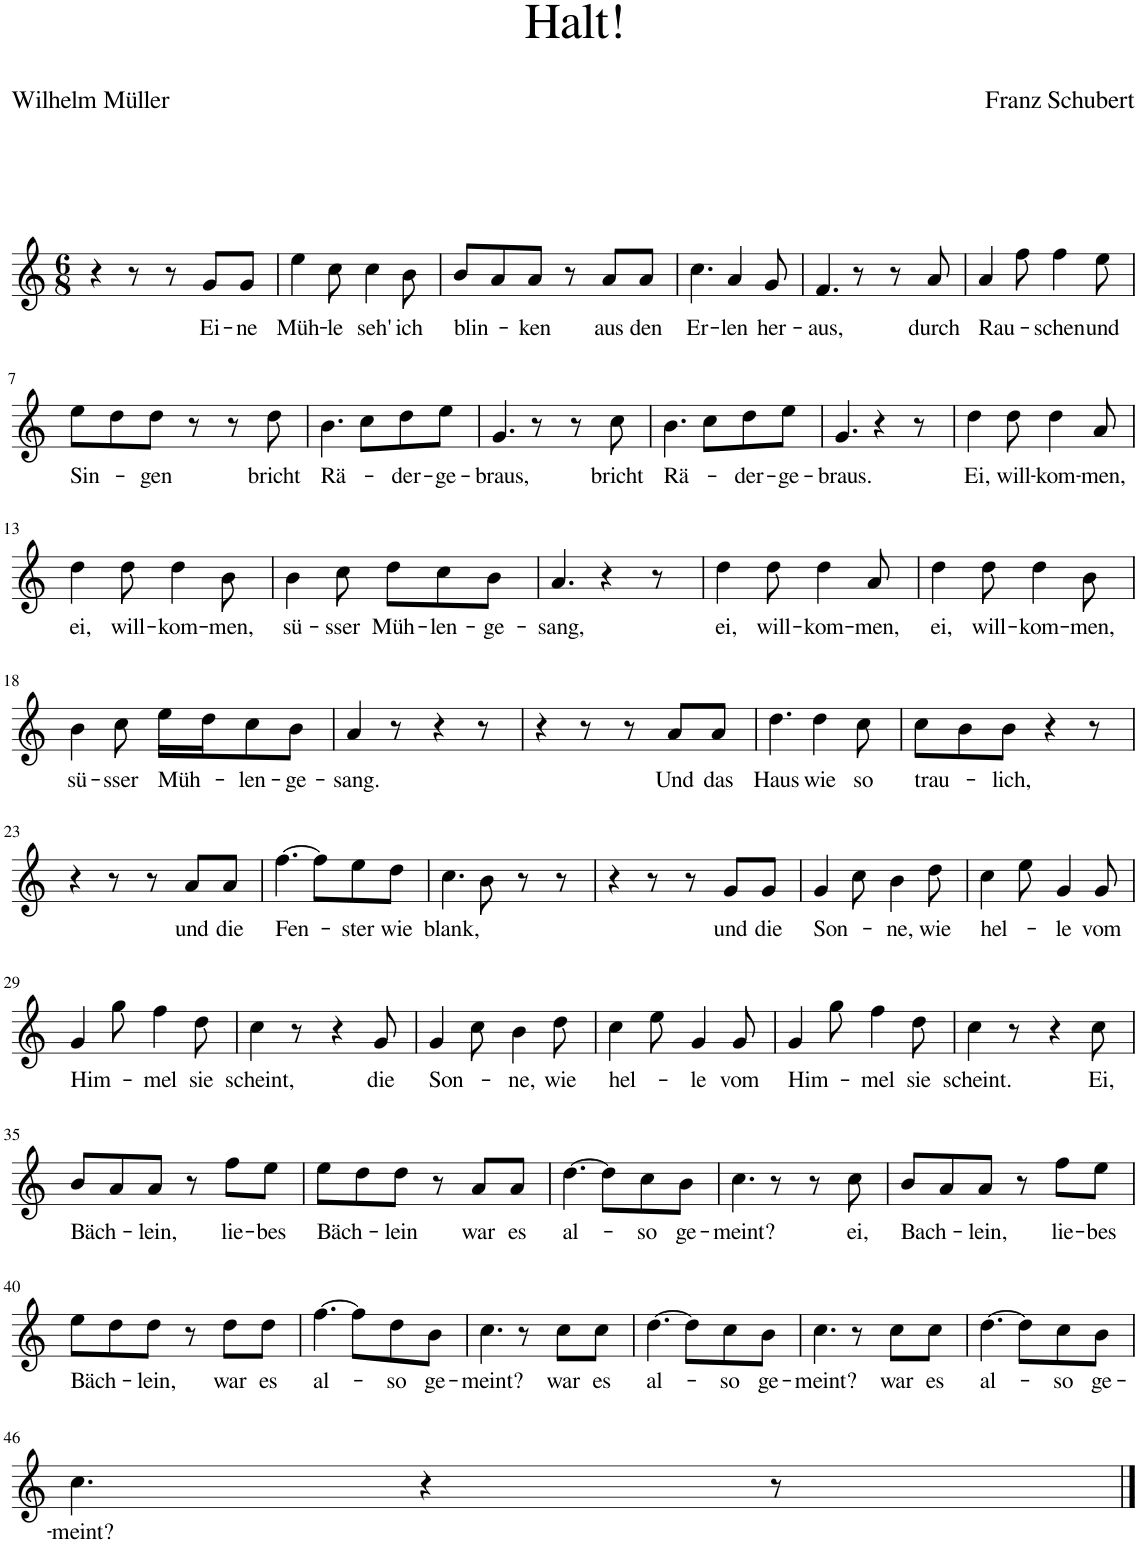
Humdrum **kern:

**kern	**text
*part1	*part1
*staff1	*staff1
*I"Piano	*
*I'Pno	*
*clefG2	*
*k[]	*
*M6/8	*
=1	=1
4r	.
8r	.
8r	.
!	!LO:LY:b
8g/L	Ei-
!	!LO:LY:b
8g/J	-ne
=2	=2
!	!LO:LY:b
4ee\	Müh-
!	!LO:LY:b
8cc\	-le
!	!LO:LY:b
4cc\	seh'
!	!LO:LY:b
8b\	ich
=3	=3
!	!LO:LY:b
8b/L	blin-
8a/	.
!	!LO:LY:b
8a/J	-ken
8r	.
!	!LO:LY:b
8a/L	aus
!	!LO:LY:b
8a/J	den
=4	=4
!	!LO:LY:b
4.cc\	Er-
!	!LO:LY:b
4a/	-len
!	!LO:LY:b
8g/	her-
=5	=5
!	!LO:LY:b
4.f/	-aus,
8r	.
8r	.
!	!LO:LY:b
8a/	durch
=6	=6
!	!LO:LY:b
4a/	Rau-
8ff\	.
!	!LO:LY:b
4ff\	-schen
!	!LO:LY:b
8ee\	und
!!LO:LB:g=z
=7	=7
!	!LO:LY:b
8ee\L	Sin-
8dd\	.
!	!LO:LY:b
8dd\J	-gen
8r	.
8r	.
!	!LO:LY:b
8dd\	bricht
=8	=8
!	!LO:LY:b
4.b\	Rä-
8cc\L	.
!	!LO:LY:b
8dd\	-der-
!	!LO:LY:b
8ee\J	-ge-
=9	=9
!	!LO:LY:b
4.g/	-braus,
8r	.
8r	.
!	!LO:LY:b
8cc\	bricht
=10	=10
!	!LO:LY:b
4.b\	Rä-
8cc\L	.
!	!LO:LY:b
8dd\	-der-
!	!LO:LY:b
8ee\J	-ge-
=11	=11
!	!LO:LY:b
4.g/	-braus.
4r	.
8r	.
=12	=12
!	!LO:LY:b
4dd\	Ei,
!	!LO:LY:b
8dd\	will-
!	!LO:LY:b
4dd\	-kom-
!	!LO:LY:b
8a/	-men,
!!LO:LB:g=z
=13	=13
!	!LO:LY:b
4dd\	ei,
!	!LO:LY:b
8dd\	will-
!	!LO:LY:b
4dd\	-kom-
!	!LO:LY:b
8b\	-men,
=14	=14
!	!LO:LY:b
4b\	sü-
!	!LO:LY:b
8cc\	-sser
!	!LO:LY:b
8dd\L	Müh-
!	!LO:LY:b
8cc\	-len-
!	!LO:LY:b
8b\J	-ge-
=15	=15
!	!LO:LY:b
4.a/	-sang,
4r	.
8r	.
=16	=16
!	!LO:LY:b
4dd\	ei,
!	!LO:LY:b
8dd\	will-
!	!LO:LY:b
4dd\	-kom-
!	!LO:LY:b
8a/	-men,
=17	=17
!	!LO:LY:b
4dd\	ei,
!	!LO:LY:b
8dd\	will-
!	!LO:LY:b
4dd\	-kom-
!	!LO:LY:b
8b\	-men,
!!LO:LB:g=z
=18	=18
!	!LO:LY:b
4b\	sü-
!	!LO:LY:b
8cc\	-sser
!	!LO:LY:b
16ee\LL	Müh-
16dd\J	.
!	!LO:LY:b
8cc\	-len-
!	!LO:LY:b
8b\J	-ge-
=19	=19
!	!LO:LY:b
4a/	-sang.
8r	.
4r	.
8r	.
=20	=20
4r	.
8r	.
8r	.
!	!LO:LY:b
8a/L	Und
!	!LO:LY:b
8a/J	das
=21	=21
!	!LO:LY:b
4.dd\	Haus
!	!LO:LY:b
4dd\	wie
!	!LO:LY:b
8cc\	so
=22	=22
!	!LO:LY:b
8cc\L	trau-
8b\	.
!	!LO:LY:b
8b\J	-lich,
4r	.
8r	.
!!LO:LB:g=z
=23	=23
4r	.
8r	.
8r	.
!	!LO:LY:b
8a/L	und
!	!LO:LY:b
8a/J	die
=24	=24
!	!LO:LY:b
[4.ff\	Fen-
8ff\L]	.
!	!LO:LY:b
8ee\	-ster
!	!LO:LY:b
8dd\J	wie
=25	=25
!	!LO:LY:b
4.cc\	blank,
8b\	.
8r	.
8r	.
=26	=26
4r	.
8r	.
8r	.
!	!LO:LY:b
8g/L	und
!	!LO:LY:b
8g/J	die
=27	=27
!	!LO:LY:b
4g/	Son-
8cc\	.
!	!LO:LY:b
4b\	-ne,
!	!LO:LY:b
8dd\	wie
=28	=28
!	!LO:LY:b
4cc\	hel-
8ee\	.
!	!LO:LY:b
4g/	-le
!	!LO:LY:b
8g/	vom
!!LO:LB:g=z
=29	=29
!	!LO:LY:b
4g/	Him-
8gg\	.
!	!LO:LY:b
4ff\	-mel
!	!LO:LY:b
8dd\	sie
=30	=30
!	!LO:LY:b
4cc\	scheint,
8r	.
4r	.
!	!LO:LY:b
8g/	die
=31	=31
!	!LO:LY:b
4g/	Son-
8cc\	.
!	!LO:LY:b
4b\	-ne,
!	!LO:LY:b
8dd\	wie
=32	=32
!	!LO:LY:b
4cc\	hel-
8ee\	.
!	!LO:LY:b
4g/	-le
!	!LO:LY:b
8g/	vom
=33	=33
!	!LO:LY:b
4g/	Him-
8gg\	.
!	!LO:LY:b
4ff\	-mel
!	!LO:LY:b
8dd\	sie
=34	=34
!	!LO:LY:b
4cc\	scheint.
8r	.
4r	.
!	!LO:LY:b
8cc\	Ei,
!!LO:LB:g=z
=35	=35
!	!LO:LY:b
8b/L	Bäch-
8a/	.
!	!LO:LY:b
8a/J	-lein,
8r	.
!	!LO:LY:b
8ff\L	lie-
!	!LO:LY:b
8ee\J	-bes
=36	=36
!	!LO:LY:b
8ee\L	Bäch-
8dd\	.
!	!LO:LY:b
8dd\J	-lein
8r	.
!	!LO:LY:b
8a/L	war
!	!LO:LY:b
8a/J	es
=37	=37
!	!LO:LY:b
[4.dd\	al-
8dd\L]	.
!	!LO:LY:b
8cc\	-so
!	!LO:LY:b
8b\J	ge-
=38	=38
!	!LO:LY:b
4.cc\	-meint?
8r	.
8r	.
!	!LO:LY:b
8cc\	ei,
=39	=39
!	!LO:LY:b
8b/L	Bach-
8a/	.
!	!LO:LY:b
8a/J	-lein,
8r	.
!	!LO:LY:b
8ff\L	lie-
!	!LO:LY:b
8ee\J	-bes
!!LO:LB:g=z
=40	=40
!	!LO:LY:b
8ee\L	Bäch-
8dd\	.
!	!LO:LY:b
8dd\J	-lein,
8r	.
!	!LO:LY:b
8dd\L	war
!	!LO:LY:b
8dd\J	es
=41	=41
!	!LO:LY:b
[4.ff\	al-
8ff\L]	.
!	!LO:LY:b
8dd\	-so
!	!LO:LY:b
8b\J	ge-
=42	=42
!	!LO:LY:b
4.cc\	-meint?
8r	.
!	!LO:LY:b
8cc\L	war
!	!LO:LY:b
8cc\J	es
=43	=43
!	!LO:LY:b
[4.dd\	al-
8dd\L]	.
!	!LO:LY:b
8cc\	-so
!	!LO:LY:b
8b\J	ge-
=44	=44
!	!LO:LY:b
4.cc\	-meint?
8r	.
!	!LO:LY:b
8cc\L	war
!	!LO:LY:b
8cc\J	es
=45	=45
!	!LO:LY:b
[4.dd\	al-
8dd\L]	.
!	!LO:LY:b
8cc\	-so
!	!LO:LY:b
8b\J	ge-
!!LO:LB:g=z
=46	=46
!	!LO:LY:b
4.cc\	-meint?
4r	.
8r	.
==	==
*-	*-
